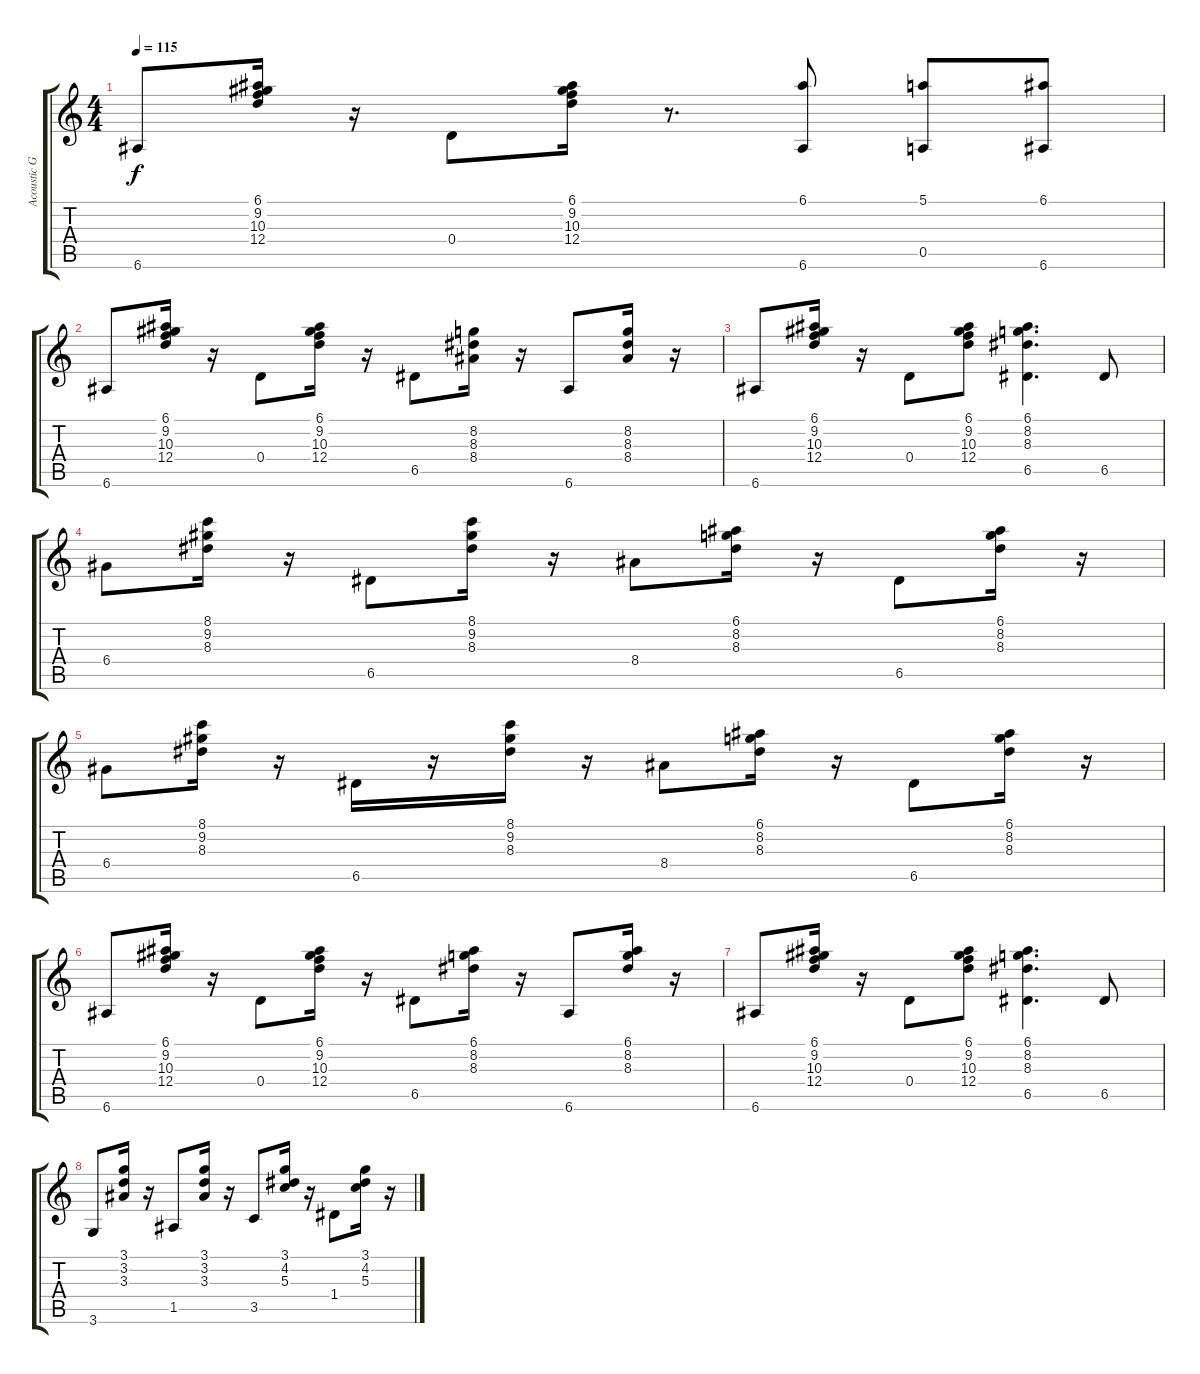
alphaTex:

\track ("Acoustic Grand Piano" "Acoustic G") {instrument acousticguitarnylon}
\staff {score tabs}
\tuning (E4 B3 G3 D3 A2 E2) {hide}
\ts (4 4)
\tempo 115
\clef g2
\ks c
6.6.8{dy f} (6.1 9.2 10.3 12.4).16 r.16 0.4.8 (6.1 9.2 10.3 12.4).16 r.8{d} (6.1 6.6).8 (5.1 0.5).8 (6.1 6.6).8 |
6.6.8 (6.1 9.2 10.3 12.4).16 r.16 0.4.8 (6.1 9.2 10.3 12.4).16 r.16 6.5.8 (8.2 8.3 8.4).16 r.16 6.6.8 (8.2 8.3 8.4).16 r.16 |
6.6.8 (6.1 9.2 10.3 12.4).16 r.16 0.4.8 (6.1 9.2 10.3 12.4).8 (6.1 8.2 8.3 6.5).4{d} 6.5.8 |
6.4.8 (8.1 9.2 8.3).16 r.16 6.5.8 (8.1 9.2 8.3).16 r.16 8.4.8 (6.1 8.2 8.3).16 r.16 6.5.8 (6.1 8.2 8.3).16 r.16 |
6.4.8 (8.1 9.2 8.3).16 r.16 6.5.16 r.16 (8.1 9.2 8.3).16 r.16 8.4.8 (6.1 8.2 8.3).16 r.16 6.5.8 (6.1 8.2 8.3).16 r.16 |
6.6.8 (6.1 9.2 10.3 12.4).16 r.16 0.4.8 (6.1 9.2 10.3 12.4).16 r.16 6.5.8 (6.1 8.2 8.3).16 r.16 6.6.8 (6.1 8.2 8.3).16 r.16 |
6.6.8 (6.1 9.2 10.3 12.4).16 r.16 0.4.8 (6.1 9.2 10.3 12.4).8 (6.1 8.2 8.3 6.5).4{d} 6.5.8 |
3.6.8 (3.1 3.2 3.3).16 r.16 1.5.8 (3.1 3.2 3.3).16 r.16 3.5.8 (3.1 4.2 5.3).16 r.16 1.4.8 (3.1 4.2 5.3).16 r.16
